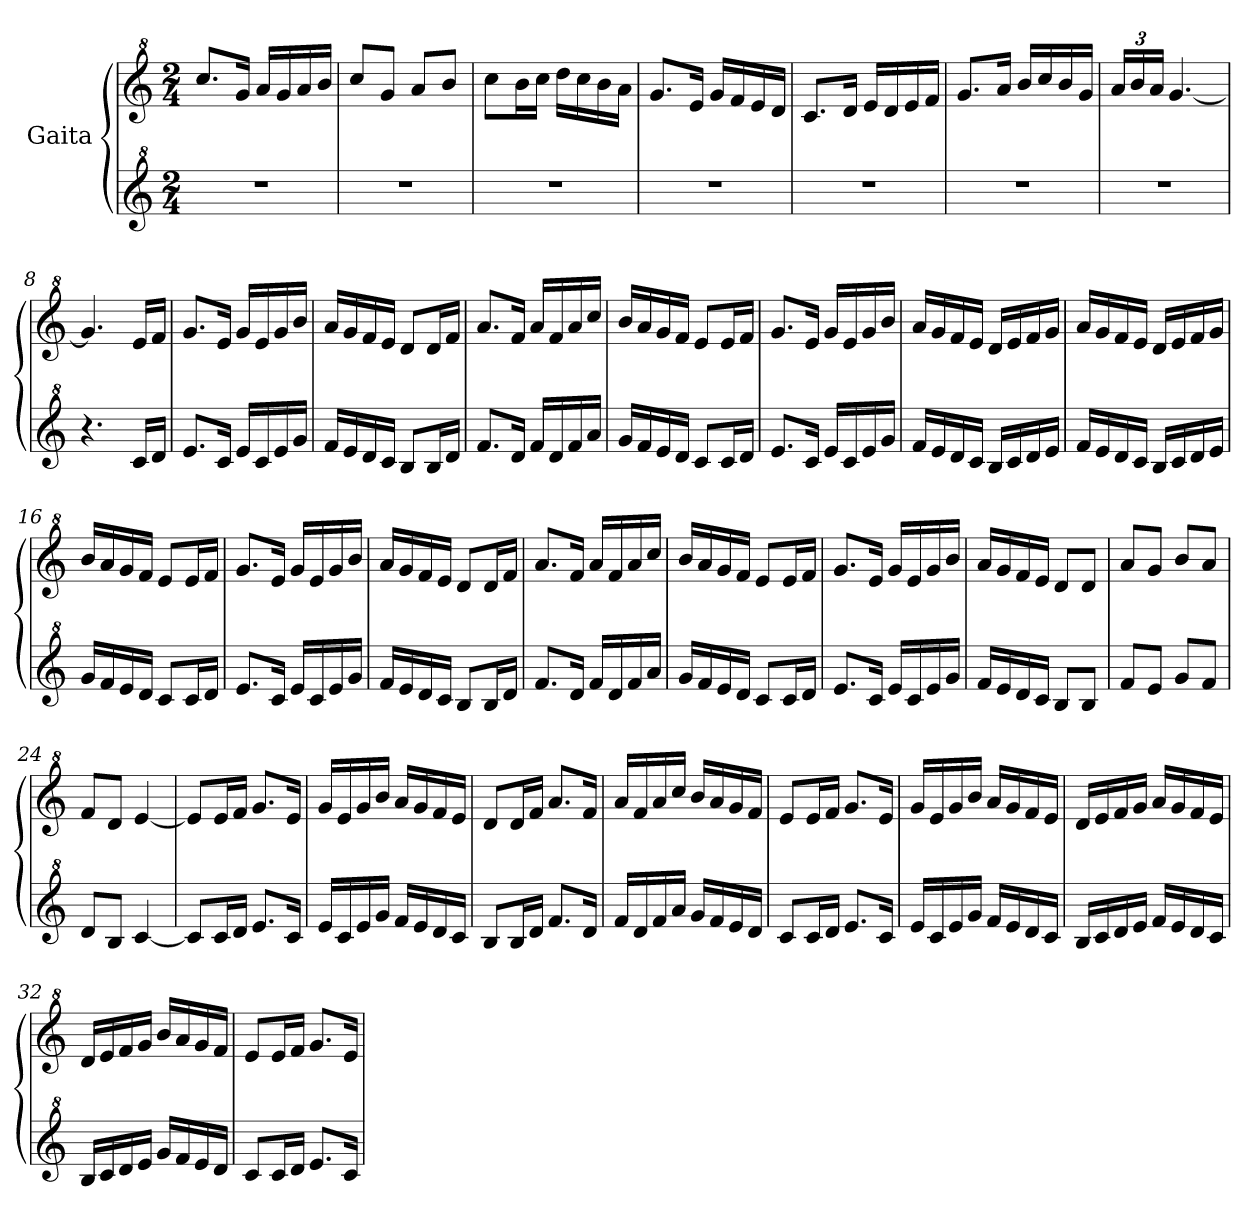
**kern	**kern
*part2	*part1
*staff2	*staff1
*I"Gaita	*I"Gaita
*clefG^2	*clefG^2
*k[]	*k[]
*M2/4	*M2/4
*MM92	*MM92
=1	=1
2r	8.ccc/L
.	16gg/Jk
.	16aa/LL
.	16gg/
.	16aa/
.	16bb/JJ
=2	=2
2r	8ccc/L
.	8gg/J
.	8aa/L
.	8bb/J
=3	=3
2r	8ccc\L
.	16bb\L
.	16ccc\JJ
.	16ddd\LL
.	16ccc\
.	16bb\
.	16aa\JJ
=4	=4
2r	8.gg/L
.	16ee/Jk
.	16gg/LL
.	16ff/
.	16ee/
.	16dd/JJ
=5	=5
2r	8.cc/L
.	16dd/Jk
.	16ee/LL
.	16dd/
.	16ee/
.	16ff/JJ
=6	=6
2r	8.gg/L
.	16aa/Jk
.	16bb/LL
.	16ccc/
.	16bb/
.	16gg/JJ
=7	=7
*	*Xbrackettup
2r	24aa/LL
.	24bb/
.	24aa/JJ
.	[4.gg/
=8	=8
4.r	4.gg/]
16cc/LL	16ee/LL
16dd/JJ	16ff/JJ
=9	=9
8.ee/L	8.gg/L
16cc/Jk	16ee/Jk
16ee/LL	16gg/LL
16cc/	16ee/
16ee/	16gg/
16gg/JJ	16bb/JJ
=10	=10
16ff/LL	16aa/LL
16ee/	16gg/
16dd/	16ff/
16cc/JJ	16ee/JJ
8b/L	8dd/L
16b/L	16dd/L
16dd/JJ	16ff/JJ
=11	=11
8.ff/L	8.aa/L
16dd/Jk	16ff/Jk
16ff/LL	16aa/LL
16dd/	16ff/
16ff/	16aa/
16aa/JJ	16ccc/JJ
=12	=12
16gg/LL	16bb/LL
16ff/	16aa/
16ee/	16gg/
16dd/JJ	16ff/JJ
8cc/L	8ee/L
16cc/L	16ee/L
16dd/JJ	16ff/JJ
=13	=13
8.ee/L	8.gg/L
16cc/Jk	16ee/Jk
16ee/LL	16gg/LL
16cc/	16ee/
16ee/	16gg/
16gg/JJ	16bb/JJ
=14	=14
16ff/LL	16aa/LL
16ee/	16gg/
16dd/	16ff/
16cc/JJ	16ee/JJ
16b/LL	16dd/LL
16cc/	16ee/
16dd/	16ff/
16ee/JJ	16gg/JJ
=15	=15
16ff/LL	16aa/LL
16ee/	16gg/
16dd/	16ff/
16cc/JJ	16ee/JJ
16b/LL	16dd/LL
16cc/	16ee/
16dd/	16ff/
16ee/JJ	16gg/JJ
=16	=16
16gg/LL	16bb/LL
16ff/	16aa/
16ee/	16gg/
16dd/JJ	16ff/JJ
8cc/L	8ee/L
16cc/L	16ee/L
16dd/JJ	16ff/JJ
=17	=17
8.ee/L	8.gg/L
16cc/Jk	16ee/Jk
16ee/LL	16gg/LL
16cc/	16ee/
16ee/	16gg/
16gg/JJ	16bb/JJ
=18	=18
16ff/LL	16aa/LL
16ee/	16gg/
16dd/	16ff/
16cc/JJ	16ee/JJ
8b/L	8dd/L
16b/L	16dd/L
16dd/JJ	16ff/JJ
=19	=19
8.ff/L	8.aa/L
16dd/Jk	16ff/Jk
16ff/LL	16aa/LL
16dd/	16ff/
16ff/	16aa/
16aa/JJ	16ccc/JJ
=20	=20
16gg/LL	16bb/LL
16ff/	16aa/
16ee/	16gg/
16dd/JJ	16ff/JJ
8cc/L	8ee/L
16cc/L	16ee/L
16dd/JJ	16ff/JJ
=21	=21
8.ee/L	8.gg/L
16cc/Jk	16ee/Jk
16ee/LL	16gg/LL
16cc/	16ee/
16ee/	16gg/
16gg/JJ	16bb/JJ
=22	=22
16ff/LL	16aa/LL
16ee/	16gg/
16dd/	16ff/
16cc/JJ	16ee/JJ
8b/L	8dd/L
8b/J	8dd/J
=23	=23
8ff/L	8aa/L
8ee/J	8gg/J
8gg/L	8bb/L
8ff/J	8aa/J
=24	=24
8dd/L	8ff/L
8b/J	8dd/J
[4cc/	[4ee/
=25	=25
8cc/L]	8ee/L]
16cc/L	16ee/L
16dd/JJ	16ff/JJ
8.ee/L	8.gg/L
16cc/Jk	16ee/Jk
=26	=26
16ee/LL	16gg/LL
16cc/	16ee/
16ee/	16gg/
16gg/JJ	16bb/JJ
16ff/LL	16aa/LL
16ee/	16gg/
16dd/	16ff/
16cc/JJ	16ee/JJ
=27	=27
8b/L	8dd/L
16b/L	16dd/L
16dd/JJ	16ff/JJ
8.ff/L	8.aa/L
16dd/Jk	16ff/Jk
=28	=28
16ff/LL	16aa/LL
16dd/	16ff/
16ff/	16aa/
16aa/JJ	16ccc/JJ
16gg/LL	16bb/LL
16ff/	16aa/
16ee/	16gg/
16dd/JJ	16ff/JJ
=29	=29
8cc/L	8ee/L
16cc/L	16ee/L
16dd/JJ	16ff/JJ
8.ee/L	8.gg/L
16cc/Jk	16ee/Jk
=30	=30
16ee/LL	16gg/LL
16cc/	16ee/
16ee/	16gg/
16gg/JJ	16bb/JJ
16ff/LL	16aa/LL
16ee/	16gg/
16dd/	16ff/
16cc/JJ	16ee/JJ
=31	=31
16b/LL	16dd/LL
16cc/	16ee/
16dd/	16ff/
16ee/JJ	16gg/JJ
16ff/LL	16aa/LL
16ee/	16gg/
16dd/	16ff/
16cc/JJ	16ee/JJ
=32	=32
16b/LL	16dd/LL
16cc/	16ee/
16dd/	16ff/
16ee/JJ	16gg/JJ
16gg/LL	16bb/LL
16ff/	16aa/
16ee/	16gg/
16dd/JJ	16ff/JJ
=33	=33
8cc/L	8ee/L
16cc/L	16ee/L
16dd/JJ	16ff/JJ
8.ee/L	8.gg/L
16cc/Jk	16ee/Jk
=	=
*-	*-
